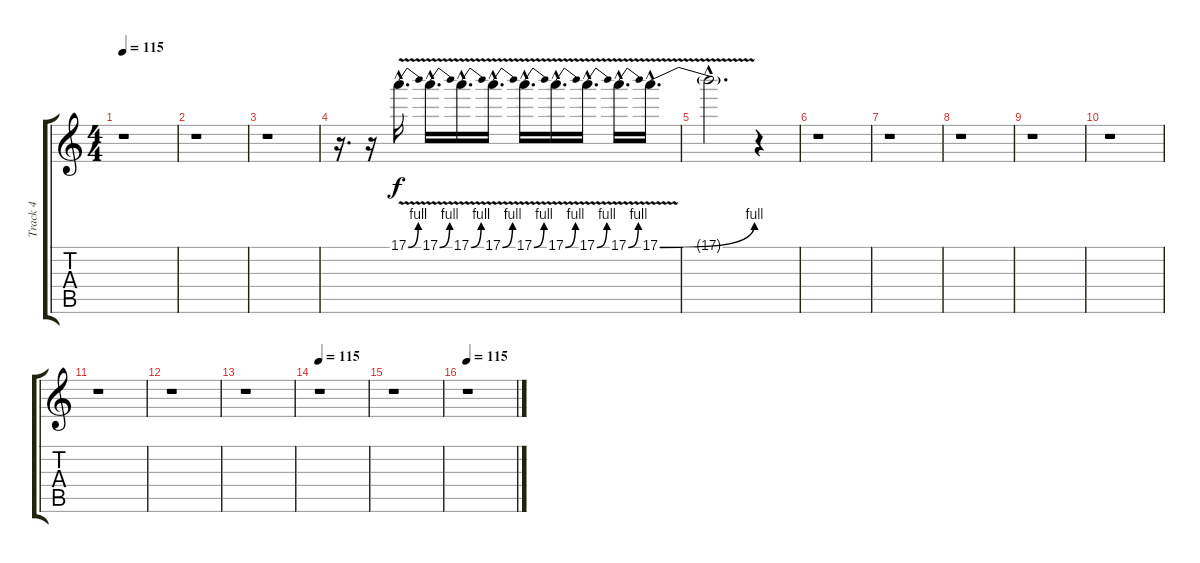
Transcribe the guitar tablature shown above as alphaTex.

\track ("Track 4" "Track 4") {instrument distortionguitar}
\staff {score tabs}
\tuning (E4 B3 G3 D3 A2 E2) {hide}
\ts (4 4)
\tempo 115
\clef g2
\ks c
r.1{dy f} |
r.1 |
r.1 |
r.16{d} r.16 17.1{be (bend 0 0 60 4) v hac}.16{d} 17.1{be (bend 0 0 60 4) v hac}.16{d} 17.1{be (bend 0 0 60 4) v hac}.16{d} 17.1{be (bend 0 0 60 4) v hac}.16{d} 17.1{be (bend 0 0 60 4) v hac}.16{d} 17.1{be (bend 0 0 60 4) v hac}.16{d} 17.1{be (bend 0 0 60 4) v hac}.16{d} 17.1{be (bend 0 0 60 4) v hac}.16{d} 17.1{be (bend 0 0 60 4) v hac}.16{d} |
17.1{hac t}.2{d} r.4 |
r.1 |
r.1 |
r.1 |
r.1 |
r.1 |
r.1 |
r.1 |
r.1 |
\tempo 115
r.1 |
r.1 |
\tempo 115
r.1
